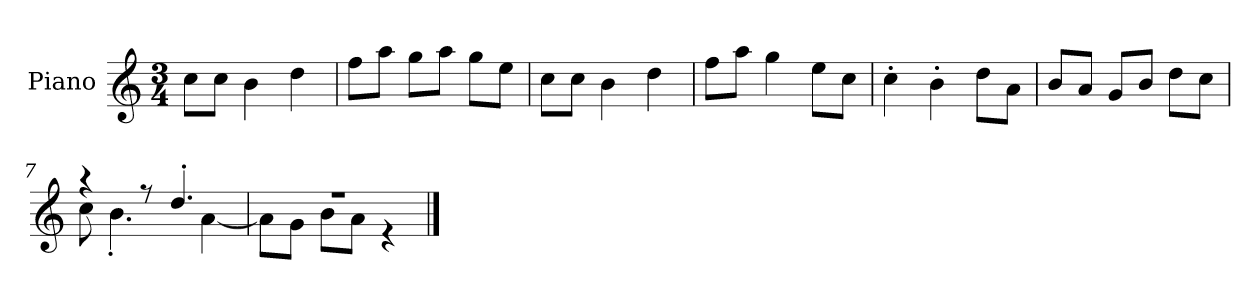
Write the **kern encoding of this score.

**kern
*part1
*staff1
*I"Piano
*I'P-no
*clefG2
*k[]
*M3/4
*MM176
=1
8cc\L
8cc\J
4b\
4dd\
=2
8ff\L
8aa\J
8gg\L
8aa\J
8gg\L
8ee\J
=3
8cc\L
8cc\J
4b\
4dd\
=4
8ff\L
8aa\J
4gg\
8ee\L
8cc\J
=5
4cc'\
4b'\
8dd\L
8a\J
=6
8b/L
8a/J
8g/L
8b/J
8dd\L
8cc\J
=7
*^
4r	8cc\
.	4.b'\
8r	.
4.dd'/	.
.	[4a\
!!LO:LB:g=z	!!
=8	=8
2.r	8a\L]
.	8g\J
.	8b\L
.	8a\J
.	4r
*v	*v
==
*-
